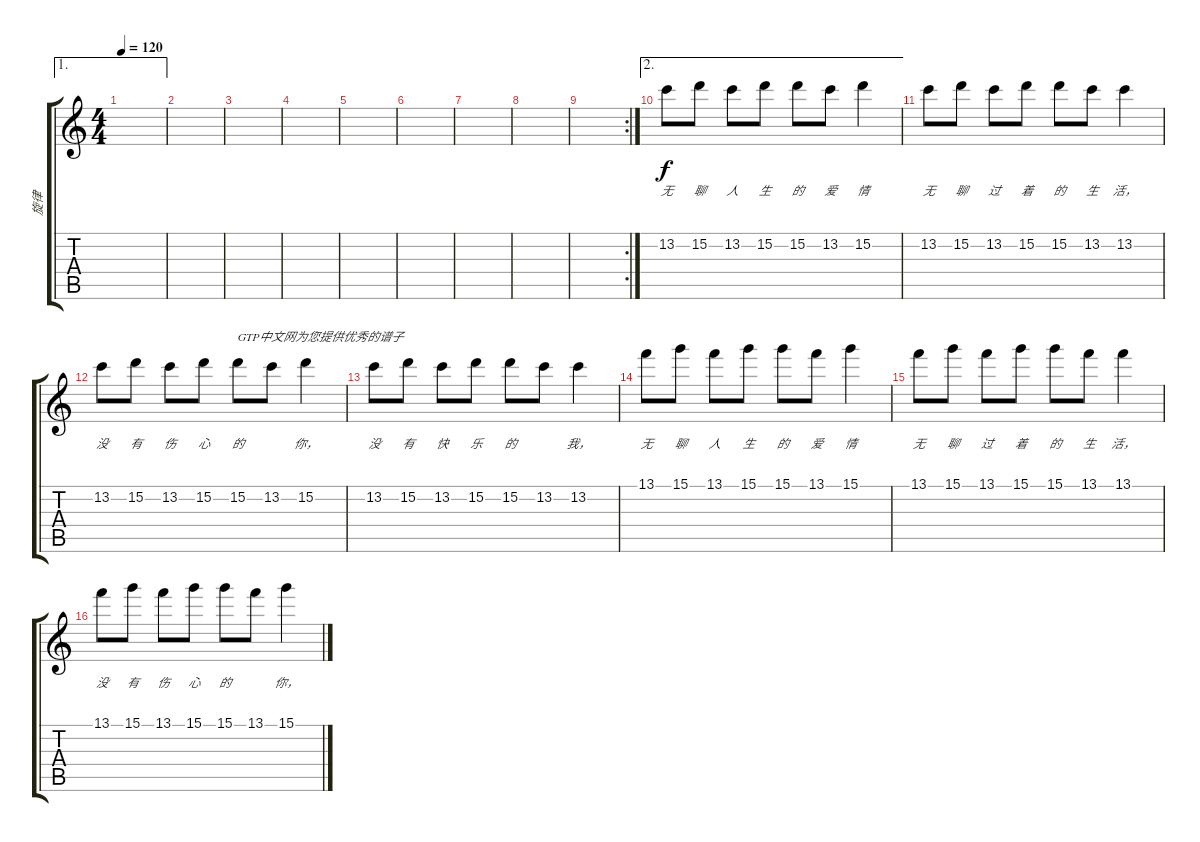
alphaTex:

\track ("旋律" "旋律") {instrument acousticguitarsteel}
\staff {score tabs}
\tuning (E4 B3 G3 D3 A2 E2) {hide}
\ae 1
\ts (4 4)
\tempo 120
\clef g2
\ks c
|
|
|
|
|
|
|
|
\rc 2
|
\ae 2
13.2.8{lyrics (0 "无") lyrics (1 "") lyrics (2 "") lyrics (3 "") lyrics (4 "")} 15.2.8{lyrics (0 "聊") lyrics (1 "") lyrics (2 "") lyrics (3 "") lyrics (4 "")} 13.2.8{lyrics (0 "人") lyrics (1 "") lyrics (2 "") lyrics (3 "") lyrics (4 "")} 15.2.8{lyrics (0 "生") lyrics (1 "") lyrics (2 "") lyrics (3 "") lyrics (4 "")} 15.2.8{lyrics (0 "的") lyrics (1 "") lyrics (2 "") lyrics (3 "") lyrics (4 "")} 13.2.8{lyrics (0 "爱") lyrics (1 "") lyrics (2 "") lyrics (3 "") lyrics (4 "")} 15.2.4{lyrics (0 "情") lyrics (1 "") lyrics (2 "") lyrics (3 "") lyrics (4 "")} |
13.2.8{lyrics (0 "无") lyrics (1 "") lyrics (2 "") lyrics (3 "") lyrics (4 "")} 15.2.8{lyrics (0 "聊") lyrics (1 "") lyrics (2 "") lyrics (3 "") lyrics (4 "")} 13.2.8{lyrics (0 "过") lyrics (1 "") lyrics (2 "") lyrics (3 "") lyrics (4 "")} 15.2.8{lyrics (0 "着") lyrics (1 "") lyrics (2 "") lyrics (3 "") lyrics (4 "")} 15.2.8{lyrics (0 "的") lyrics (1 "") lyrics (2 "") lyrics (3 "") lyrics (4 "")} 13.2.8{lyrics (0 "生") lyrics (1 "") lyrics (2 "") lyrics (3 "") lyrics (4 "")} 13.2.4{lyrics (0 "活，") lyrics (1 "") lyrics (2 "") lyrics (3 "") lyrics (4 "")} |
13.2.8{lyrics (0 "没") lyrics (1 "") lyrics (2 "") lyrics (3 "") lyrics (4 "")} 15.2.8{lyrics (0 "有") lyrics (1 "") lyrics (2 "") lyrics (3 "") lyrics (4 "")} 13.2.8{lyrics (0 "伤") lyrics (1 "") lyrics (2 "") lyrics (3 "") lyrics (4 "")} 15.2.8{lyrics (0 "心") lyrics (1 "") lyrics (2 "") lyrics (3 "") lyrics (4 "")} 15.2.8{txt "GTP中文网为您提供优秀的谱子" lyrics (0 "的") lyrics (1 "") lyrics (2 "") lyrics (3 "") lyrics (4 "")} 13.2.8{lyrics (0 "") lyrics (1 "") lyrics (2 "") lyrics (3 "") lyrics (4 "")} 15.2.4{lyrics (0 "你，") lyrics (1 "") lyrics (2 "") lyrics (3 "") lyrics (4 "")} |
13.2.8{lyrics (0 "没") lyrics (1 "") lyrics (2 "") lyrics (3 "") lyrics (4 "")} 15.2.8{lyrics (0 "有") lyrics (1 "") lyrics (2 "") lyrics (3 "") lyrics (4 "")} 13.2.8{lyrics (0 "快") lyrics (1 "") lyrics (2 "") lyrics (3 "") lyrics (4 "")} 15.2.8{lyrics (0 "乐") lyrics (1 "") lyrics (2 "") lyrics (3 "") lyrics (4 "")} 15.2.8{lyrics (0 "的") lyrics (1 "") lyrics (2 "") lyrics (3 "") lyrics (4 "")} 13.2.8{lyrics (0 "") lyrics (1 "") lyrics (2 "") lyrics (3 "") lyrics (4 "")} 13.2.4{lyrics (0 "我，") lyrics (1 "") lyrics (2 "") lyrics (3 "") lyrics (4 "")} |
13.1.8{lyrics (0 "无") lyrics (1 "") lyrics (2 "") lyrics (3 "") lyrics (4 "")} 15.1.8{lyrics (0 "聊") lyrics (1 "") lyrics (2 "") lyrics (3 "") lyrics (4 "")} 13.1.8{lyrics (0 "人") lyrics (1 "") lyrics (2 "") lyrics (3 "") lyrics (4 "")} 15.1.8{lyrics (0 "生") lyrics (1 "") lyrics (2 "") lyrics (3 "") lyrics (4 "")} 15.1.8{lyrics (0 "的") lyrics (1 "") lyrics (2 "") lyrics (3 "") lyrics (4 "")} 13.1.8{lyrics (0 "爱") lyrics (1 "") lyrics (2 "") lyrics (3 "") lyrics (4 "")} 15.1.4{lyrics (0 "情") lyrics (1 "") lyrics (2 "") lyrics (3 "") lyrics (4 "")} |
13.1.8{lyrics (0 "无") lyrics (1 "") lyrics (2 "") lyrics (3 "") lyrics (4 "")} 15.1.8{lyrics (0 "聊") lyrics (1 "") lyrics (2 "") lyrics (3 "") lyrics (4 "")} 13.1.8{lyrics (0 "过") lyrics (1 "") lyrics (2 "") lyrics (3 "") lyrics (4 "")} 15.1.8{lyrics (0 "着") lyrics (1 "") lyrics (2 "") lyrics (3 "") lyrics (4 "")} 15.1.8{lyrics (0 "的") lyrics (1 "") lyrics (2 "") lyrics (3 "") lyrics (4 "")} 13.1.8{lyrics (0 "生") lyrics (1 "") lyrics (2 "") lyrics (3 "") lyrics (4 "")} 13.1.4{lyrics (0 "活，") lyrics (1 "") lyrics (2 "") lyrics (3 "") lyrics (4 "")} |
13.1.8{lyrics (0 "没") lyrics (1 "") lyrics (2 "") lyrics (3 "") lyrics (4 "")} 15.1.8{lyrics (0 "有") lyrics (1 "") lyrics (2 "") lyrics (3 "") lyrics (4 "")} 13.1.8{lyrics (0 "伤") lyrics (1 "") lyrics (2 "") lyrics (3 "") lyrics (4 "")} 15.1.8{lyrics (0 "心") lyrics (1 "") lyrics (2 "") lyrics (3 "") lyrics (4 "")} 15.1.8{lyrics (0 "的") lyrics (1 "") lyrics (2 "") lyrics (3 "") lyrics (4 "")} 13.1.8{lyrics (0 "") lyrics (1 "") lyrics (2 "") lyrics (3 "") lyrics (4 "")} 15.1.4{lyrics (0 "你，") lyrics (1 "") lyrics (2 "") lyrics (3 "") lyrics (4 "")}
